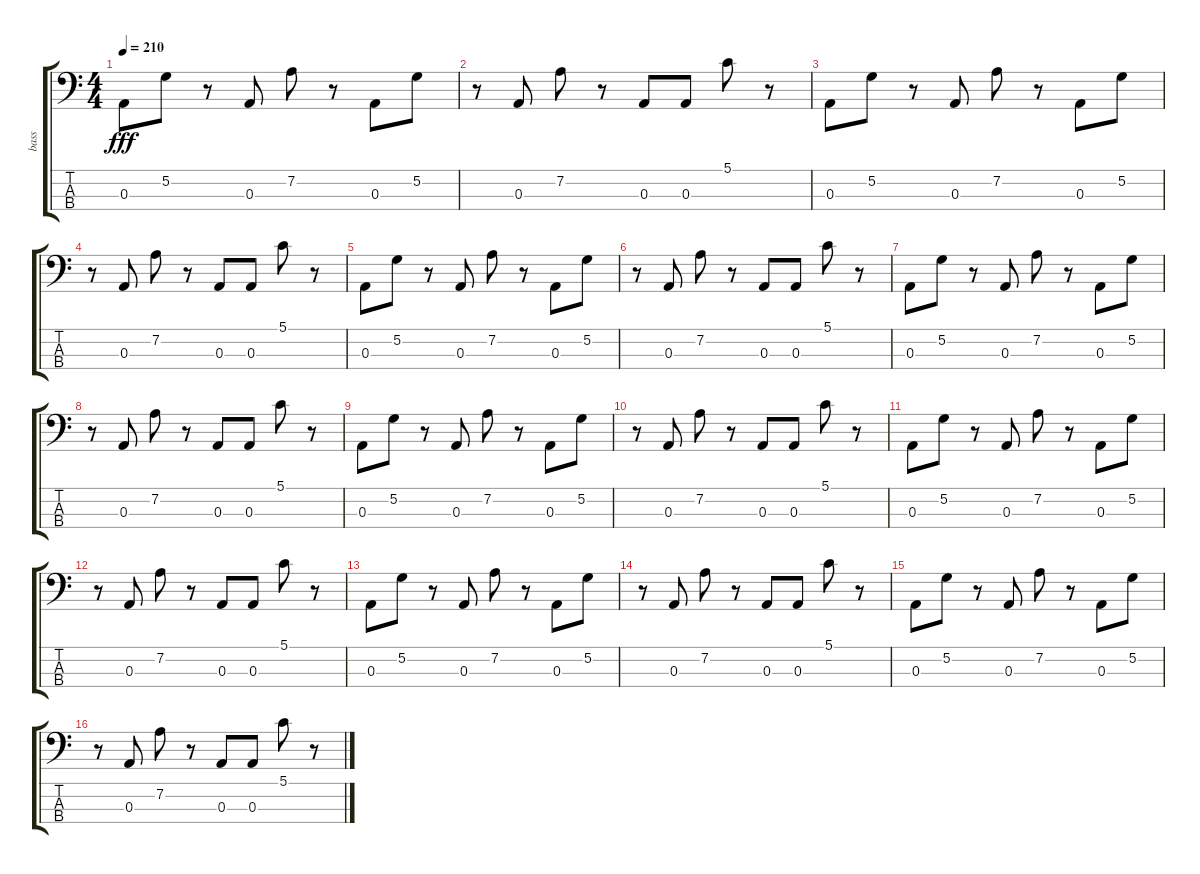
\track ("bass" "bass") {instrument electricbasspick}
\staff {score tabs}
\tuning (G2 D2 A1 E1) {hide}
\ts (4 4)
\tempo 210
\clef f4
\ks c
0.3.8{dy fff instrument electricbasspick} 5.2.8 r.8 0.3.8 7.2.8 r.8 0.3.8 5.2.8 |
r.8 0.3.8 7.2.8 r.8 0.3.8 0.3.8 5.1.8 r.8 |
0.3.8 5.2.8 r.8 0.3.8 7.2.8 r.8 0.3.8 5.2.8 |
r.8 0.3.8 7.2.8 r.8 0.3.8 0.3.8 5.1.8 r.8 |
0.3.8 5.2.8 r.8 0.3.8 7.2.8 r.8 0.3.8 5.2.8 |
r.8 0.3.8 7.2.8 r.8 0.3.8 0.3.8 5.1.8 r.8 |
0.3.8 5.2.8 r.8 0.3.8 7.2.8 r.8 0.3.8 5.2.8 |
r.8 0.3.8 7.2.8 r.8 0.3.8 0.3.8 5.1.8 r.8 |
0.3.8 5.2.8 r.8 0.3.8 7.2.8 r.8 0.3.8 5.2.8 |
r.8 0.3.8 7.2.8 r.8 0.3.8 0.3.8 5.1.8 r.8 |
0.3.8 5.2.8 r.8 0.3.8 7.2.8 r.8 0.3.8 5.2.8 |
r.8 0.3.8 7.2.8 r.8 0.3.8 0.3.8 5.1.8 r.8 |
0.3.8 5.2.8 r.8 0.3.8 7.2.8 r.8 0.3.8 5.2.8 |
r.8 0.3.8 7.2.8 r.8 0.3.8 0.3.8 5.1.8 r.8 |
0.3.8 5.2.8 r.8 0.3.8 7.2.8 r.8 0.3.8 5.2.8 |
r.8 0.3.8 7.2.8 r.8 0.3.8 0.3.8 5.1.8 r.8
